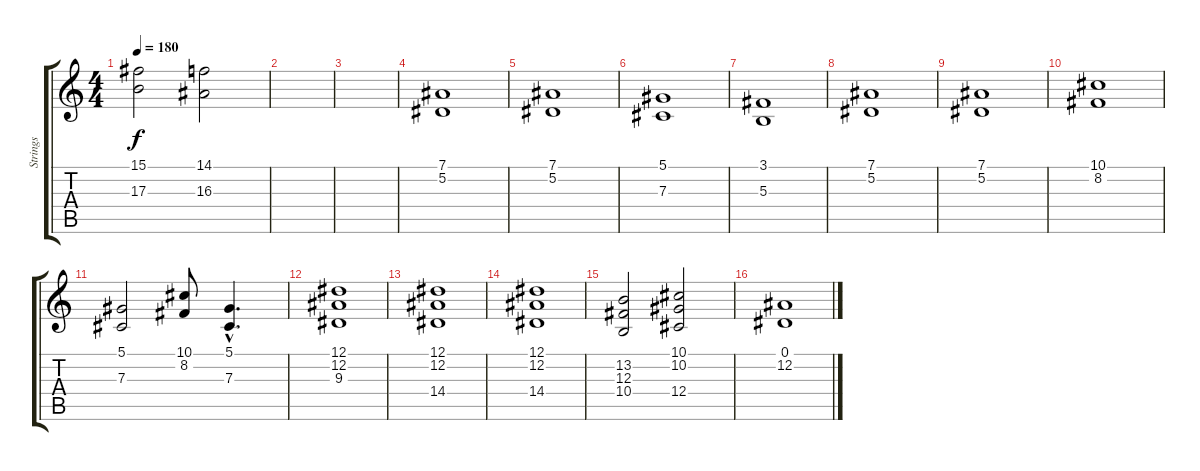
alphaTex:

\track ("Strings" "Strings") {instrument stringensemble1}
\staff {score tabs}
\tuning (Eb4 Bb3 Gb3 Db3 Ab2 Eb2) {hide}
\ts (4 4)
\tempo 180
\clef g2
\ks c
(15.1 17.3).2{dy f} (14.1 16.3).2 |
|
|
(7.1 5.2).1 |
(7.1 5.2).1 |
(5.1 7.3).1 |
(3.1 5.3).1 |
(7.1 5.2).1 |
(7.1 5.2).1 |
(10.1 8.2).1 |
(5.1 7.3).2 (10.1 8.2).8 (5.1{hac} 7.3{hac}).4{d} |
(12.1 12.2 9.3).1 |
(12.1 12.2 14.4).1 |
(12.1 12.2 14.4).1 |
(13.2 12.3 10.4).2 (10.1 10.2 12.4).2 |
(0.1 12.2).1
